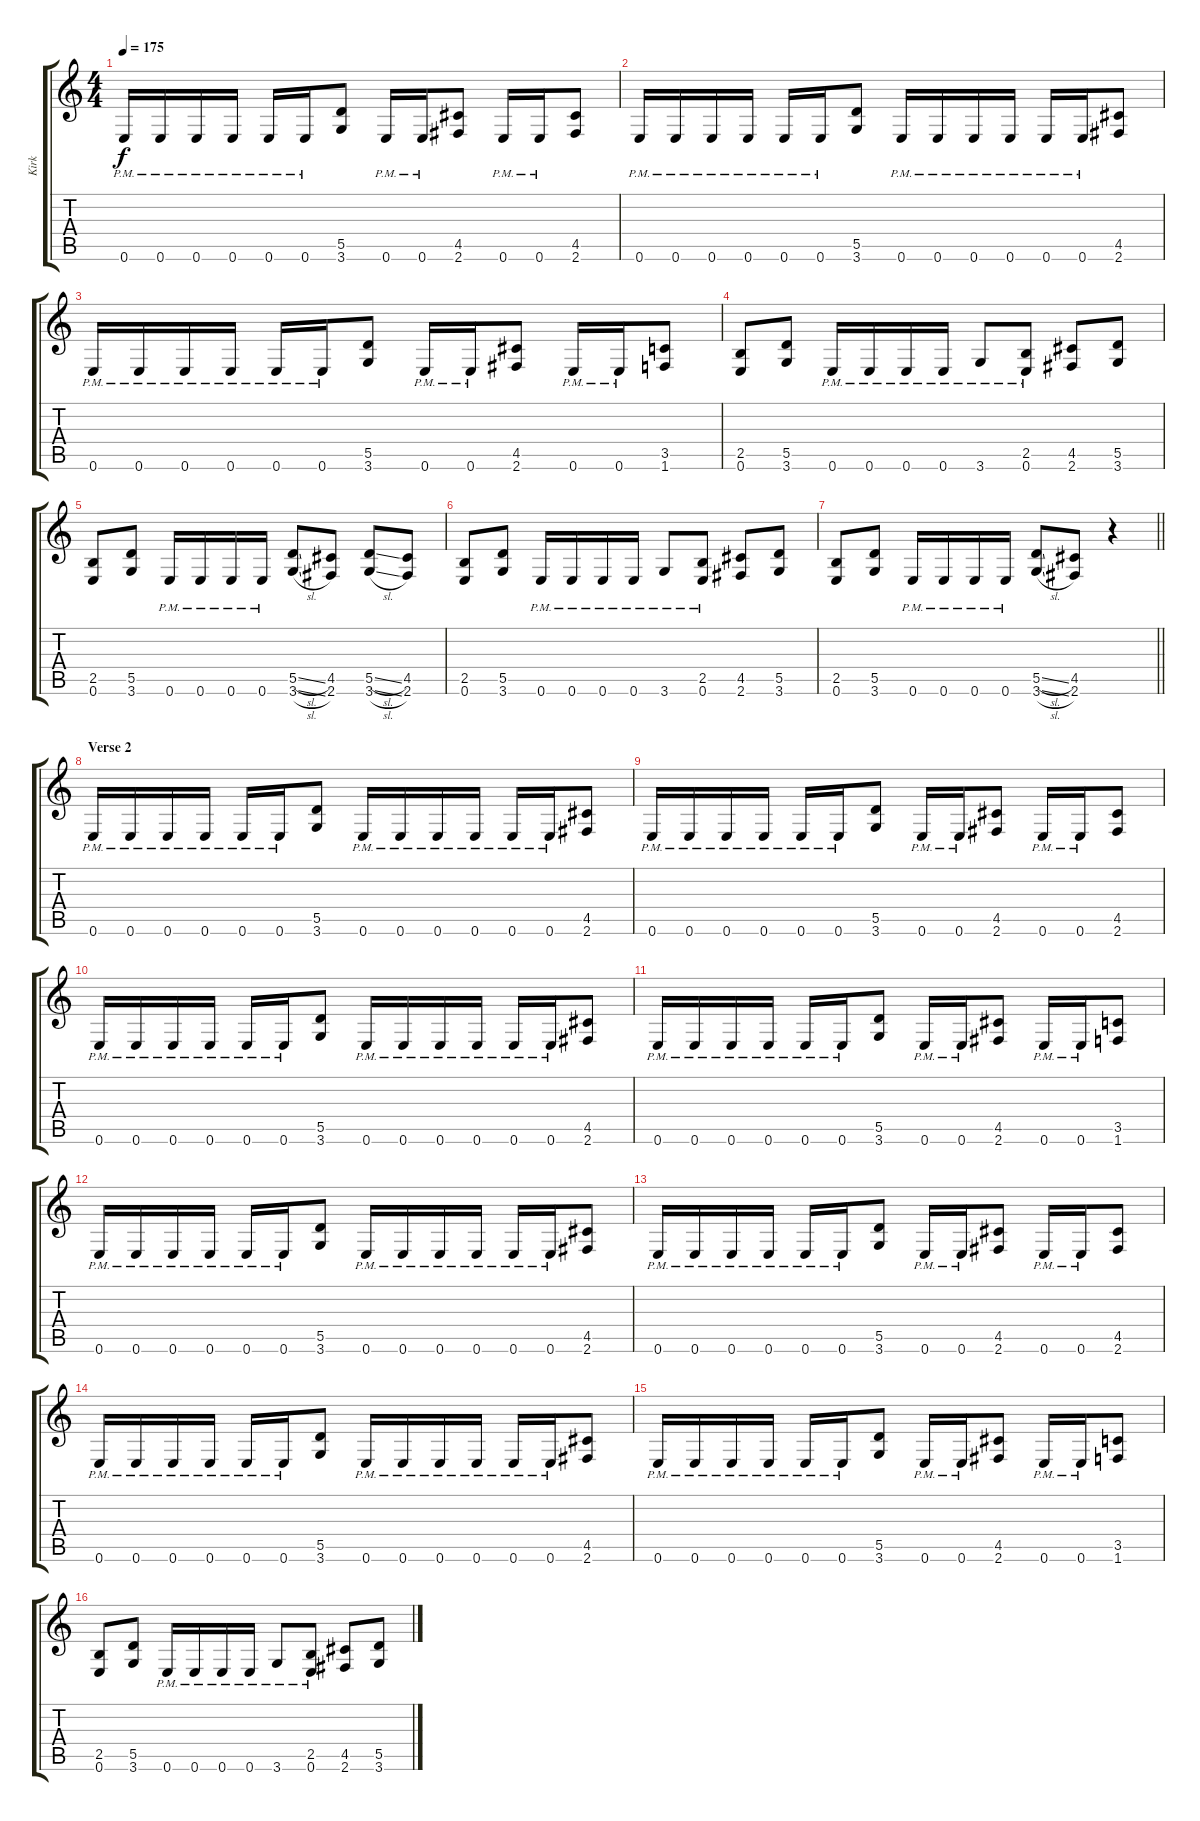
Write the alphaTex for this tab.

\track ("Kirk" "Kirk") {instrument distortionguitar}
\staff {score tabs}
\tuning (E4 B3 G3 D3 A2 E2) {hide}
\ts (4 4)
\tempo 175
\clef g2
\ks c
0.6{pm}.16{dy f} 0.6{pm}.16 0.6{pm}.16 0.6{pm}.16 0.6{pm}.16 0.6{pm}.16 (5.5 3.6).8 0.6{pm}.16 0.6{pm}.16 (4.5 2.6).8 0.6{pm}.16 0.6{pm}.16 (4.5 2.6).8 |
0.6{pm}.16 0.6{pm}.16 0.6{pm}.16 0.6{pm}.16 0.6{pm}.16 0.6{pm}.16 (5.5 3.6).8 0.6{pm}.16 0.6{pm}.16 0.6{pm}.16 0.6{pm}.16 0.6{pm}.16 0.6{pm}.16 (4.5 2.6).8 |
0.6{pm}.16 0.6{pm}.16 0.6{pm}.16 0.6{pm}.16 0.6{pm}.16 0.6{pm}.16 (5.5 3.6).8 0.6{pm}.16 0.6{pm}.16 (4.5 2.6).8 0.6{pm}.16 0.6{pm}.16 (3.5 1.6).8 |
(2.5 0.6).8 (5.5 3.6).8 0.6{pm}.16 0.6{pm}.16 0.6{pm}.16 0.6{pm}.16 3.6{pm}.8 (2.5{pm} 0.6{pm}).8 (4.5 2.6).8 (5.5 3.6).8 |
(2.5 0.6).8 (5.5 3.6).8 0.6{pm}.16 0.6{pm}.16 0.6{pm}.16 0.6{pm}.16 (5.5{sl} 3.6{sl}).8 (4.5 2.6).8 (5.5{sl} 3.6{sl}).8 (4.5 2.6).8 |
(2.5 0.6).8 (5.5 3.6).8 0.6{pm}.16 0.6{pm}.16 0.6{pm}.16 0.6{pm}.16 3.6{pm}.8 (2.5{pm} 0.6{pm}).8 (4.5 2.6).8 (5.5 3.6).8 |
\barLineRight lightlight
(2.5 0.6).8 (5.5 3.6).8 0.6{pm}.16 0.6{pm}.16 0.6{pm}.16 0.6{pm}.16 (5.5{sl} 3.6{sl}).8 (4.5 2.6).8 r.4 |
\section ("" "Verse 2")
0.6{pm}.16 0.6{pm}.16 0.6{pm}.16 0.6{pm}.16 0.6{pm}.16 0.6{pm}.16 (5.5 3.6).8 0.6{pm}.16 0.6{pm}.16 0.6{pm}.16 0.6{pm}.16 0.6{pm}.16 0.6{pm}.16 (4.5 2.6).8 |
0.6{pm}.16 0.6{pm}.16 0.6{pm}.16 0.6{pm}.16 0.6{pm}.16 0.6{pm}.16 (5.5 3.6).8 0.6{pm}.16 0.6{pm}.16 (4.5 2.6).8 0.6{pm}.16 0.6{pm}.16 (4.5 2.6).8 |
0.6{pm}.16 0.6{pm}.16 0.6{pm}.16 0.6{pm}.16 0.6{pm}.16 0.6{pm}.16 (5.5 3.6).8 0.6{pm}.16 0.6{pm}.16 0.6{pm}.16 0.6{pm}.16 0.6{pm}.16 0.6{pm}.16 (4.5 2.6).8 |
0.6{pm}.16 0.6{pm}.16 0.6{pm}.16 0.6{pm}.16 0.6{pm}.16 0.6{pm}.16 (5.5 3.6).8 0.6{pm}.16 0.6{pm}.16 (4.5 2.6).8 0.6{pm}.16 0.6{pm}.16 (3.5 1.6).8 |
0.6{pm}.16 0.6{pm}.16 0.6{pm}.16 0.6{pm}.16 0.6{pm}.16 0.6{pm}.16 (5.5 3.6).8 0.6{pm}.16 0.6{pm}.16 0.6{pm}.16 0.6{pm}.16 0.6{pm}.16 0.6{pm}.16 (4.5 2.6).8 |
0.6{pm}.16 0.6{pm}.16 0.6{pm}.16 0.6{pm}.16 0.6{pm}.16 0.6{pm}.16 (5.5 3.6).8 0.6{pm}.16 0.6{pm}.16 (4.5 2.6).8 0.6{pm}.16 0.6{pm}.16 (4.5 2.6).8 |
0.6{pm}.16 0.6{pm}.16 0.6{pm}.16 0.6{pm}.16 0.6{pm}.16 0.6{pm}.16 (5.5 3.6).8 0.6{pm}.16 0.6{pm}.16 0.6{pm}.16 0.6{pm}.16 0.6{pm}.16 0.6{pm}.16 (4.5 2.6).8 |
0.6{pm}.16 0.6{pm}.16 0.6{pm}.16 0.6{pm}.16 0.6{pm}.16 0.6{pm}.16 (5.5 3.6).8 0.6{pm}.16 0.6{pm}.16 (4.5 2.6).8 0.6{pm}.16 0.6{pm}.16 (3.5 1.6).8 |
(2.5 0.6).8 (5.5 3.6).8 0.6{pm}.16 0.6{pm}.16 0.6{pm}.16 0.6{pm}.16 3.6{pm}.8 (2.5{pm} 0.6{pm}).8 (4.5 2.6).8 (5.5 3.6).8
